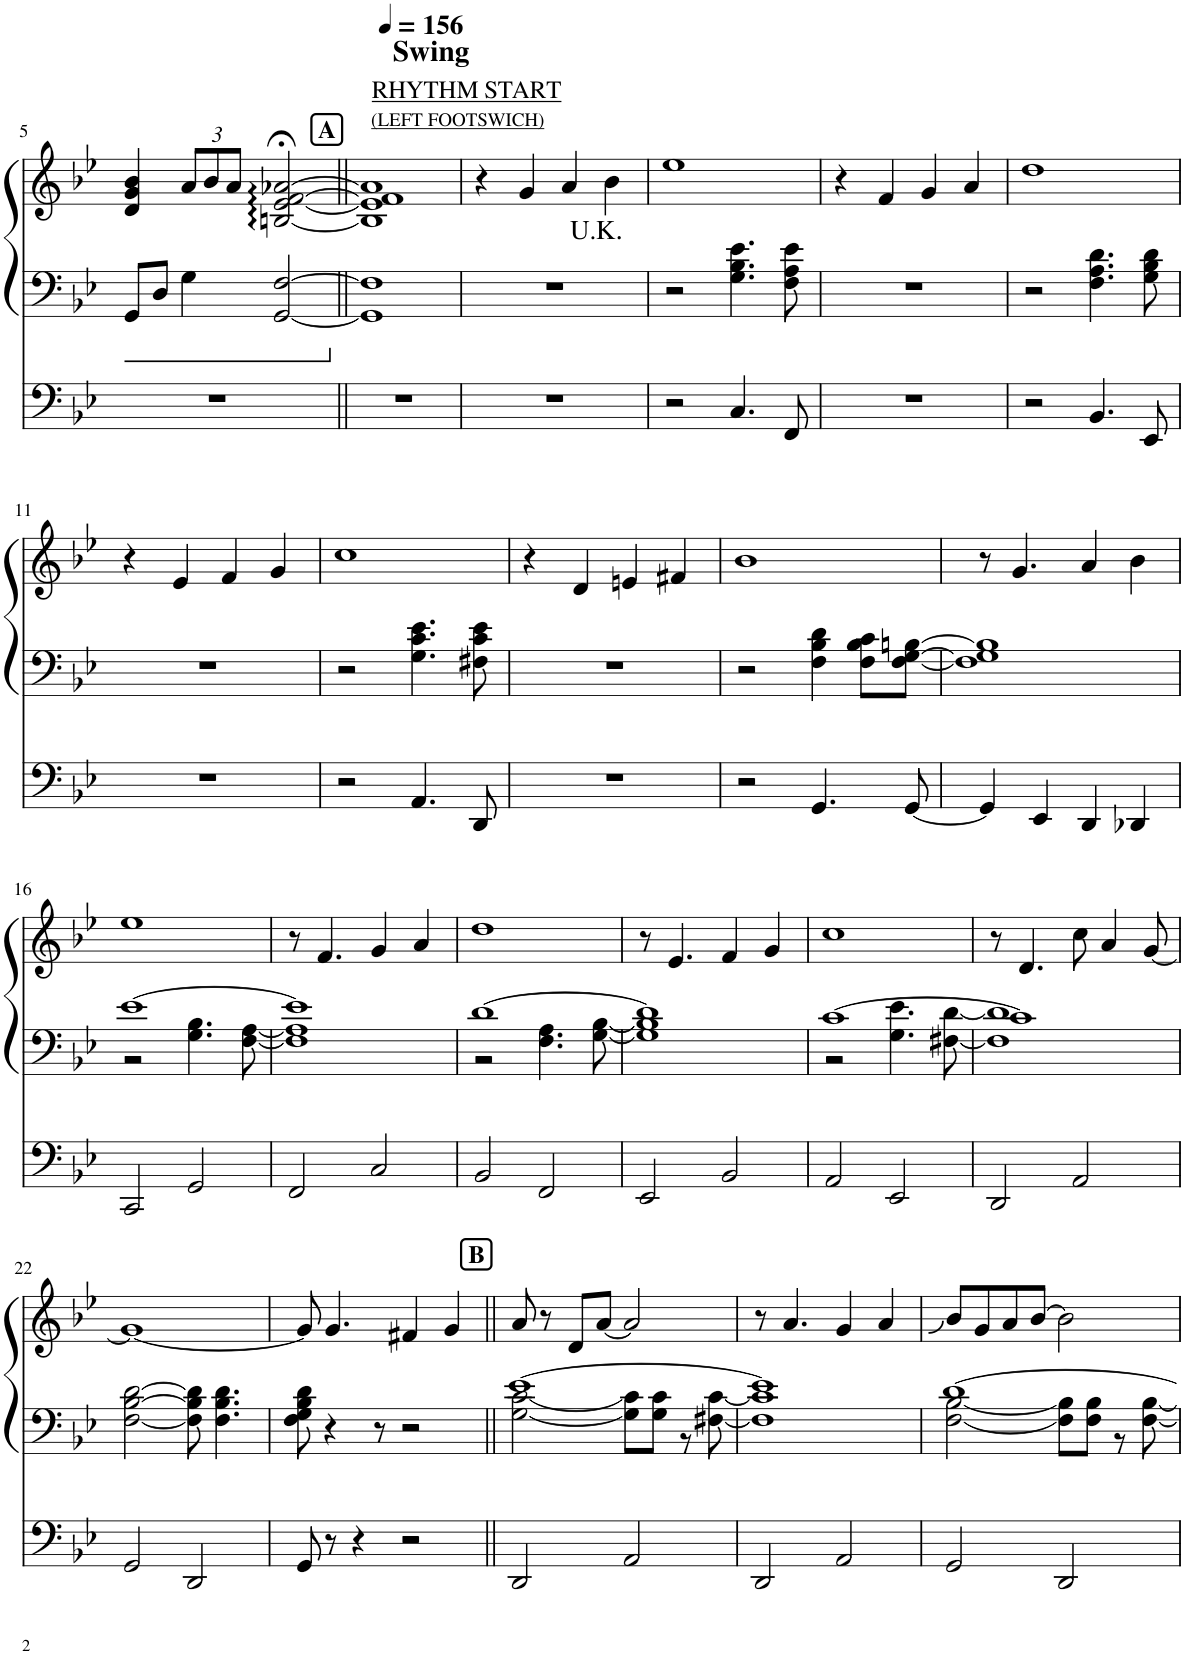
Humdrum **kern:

**kern	**kern	**kern
*part3	*part2	*part1
*staff3	*staff2	*staff1
*I"オルガン	*I"ピアノ	*I"フルート
!!LO:PB:g=z
*clefF4	*clefF4	*clefG2
*k[b-e-]	*k[b-e-]	*k[b-e-]
*M4/4	*M4/4	*M4/4
=5	=5	=5
1r	8GG/L	4d/ 4g/ 4b-/
.	8D/J	.
*	*	*Xbrackettup
.	4G\	12a/L
.	.	12b-/
.	.	12a/J
.	[2GG/ [2F/	[2Bn/;< [2e-/;< [2f/;< [2a-X/;<
=6||	=6||	=6||
!!LO:REH:place=s1:a:B:cj:fs=11:t=A
*	*	*MM156
!	!	!LO:TX:a:t=RHYTHM START
!	!	!LO:TX:a:t=(LEFT FOOTSWICH)
1r	1GG] 1F]	1B] 1e-] 1f] 1a-]
=7	=7	=7
!	!	!LO:TX:a:B:t=Swing
1r	1r	4r
.	.	4g/
.	.	4a/
.	.	4b-\
=8	=8	=8
!	!	!LO:TX:b:t=U.K
!	!	!LO:TX:b:t=.
2r	2r	1ee-
4.C/	4.G\ 4.B-\ 4.e-\	.
8FF/	8F\ 8A\ 8e-\	.
=9	=9	=9
1r	1r	4r
.	.	4f/
.	.	4g/
.	.	4a/
=10	=10	=10
2r	2r	1dd
4.BB-/	4.F\ 4.A\ 4.d\	.
8EE-/	8G\ 8B-\ 8d\	.
!!LO:LB:g=z
=11	=11	=11
1r	1r	4r
.	.	4e-/
.	.	4f/
.	.	4g/
=12	=12	=12
2r	2r	1cc
4.AA/	4.G\ 4.c\ 4.e-\	.
8DD/	8F#X\ 8c\ 8e-\	.
=13	=13	=13
1r	1r	4r
.	.	4d/
.	.	4en/
.	.	4f#X/
=14	=14	=14
2r	2r	1b-
4.GG/	4F\ 4B-\ 4d\	.
.	8F\ 8B-\ 8c\L	.
[8GG/	[8F\ [8G\ [8Bn\J	.
=15	=15	=15
4GG/]	1F] 1G] 1B]	8r
.	.	4.g/
4EE-/	.	.
4DD/	.	4a/
4DD-X/	.	4b-\
!!LO:LB:g=z
=16	=16	=16
*	*^	*
2CC/	[1e-	2r	1ee-
2GG/	.	4.G\ 4.B-\	.
.	.	[8F\ [8A\	.
=17	=17	=17	=17
2FF/	1e-]	1F] 1A]	8r
.	.	.	4.f/
2C/	.	.	4g/
.	.	.	4a/
=18	=18	=18	=18
2BB-/	[1d	2r	1dd
2FF/	.	4.F\ 4.A\	.
.	.	[8G\ [8B-\	.
=19	=19	=19	=19
2EE-/	1d]	1G] 1B-]	8r
.	.	.	4.e-/
2BB-/	.	.	4f/
.	.	.	4g/
=20	=20	=20	=20
2AA/	[1c	2r	1cc
2EE-/	.	4.G\ 4.e-\	.
.	.	[8F#X\ [8d\	.
=21	=21	=21	=21
2DD/	1c]	1F#] 1d]	8r
.	.	.	4.d/
2AA/	.	.	8cc\
.	.	.	4a/
.	.	.	[8g/
*	*v	*v	*
!!LO:LB:g=z
=22	=22	=22
2GG/	[2F\ [2B-\ [2d\	1g_
2DD/	8F\] 8B-\] 8d\]	.
.	4.F\ 4.B-\ 4.d\	.
=23	=23	=23
8GG/	8F\ 8G\ 8B-\ 8d\	8g/]
8r	4r	4.g/
4r	.	.
.	8r	.
2r	2r	4f#X/
.	.	4g/
!!LO:REH:place=s1:a:B:cj:fs=11:t=B
=24||	=24||	=24||
*	*^	*
2DD/	[1e-	[2G\ [2c\	8a/
.	.	.	8r
.	.	.	8d/L
.	.	.	[8a/J
2AA/	.	8G\] 8c\]L	2a/]
.	.	8G\ 8c\J	.
.	.	8r	.
.	.	[8F#X\ [8c\	.
=25	=25	=25	=25
2DD/	1e-]	1F#] 1c]	8r
.	.	.	4.a/
2AA/	.	.	4g/
.	.	.	4a/
=26	=26	=26	=26
2GG/	[1d	[2F\ [2B-\	8b-/L
.	.	.	8g/
.	.	.	8a/
.	.	.	[8b-/J
2DD/	.	8F\] 8B-\]L	2b-\]
.	.	8F\ 8B-\J	.
.	.	8r	.
.	.	[8F\ [8B-\	.
*	*v	*v	*
=	=	=
*-	*-	*-
